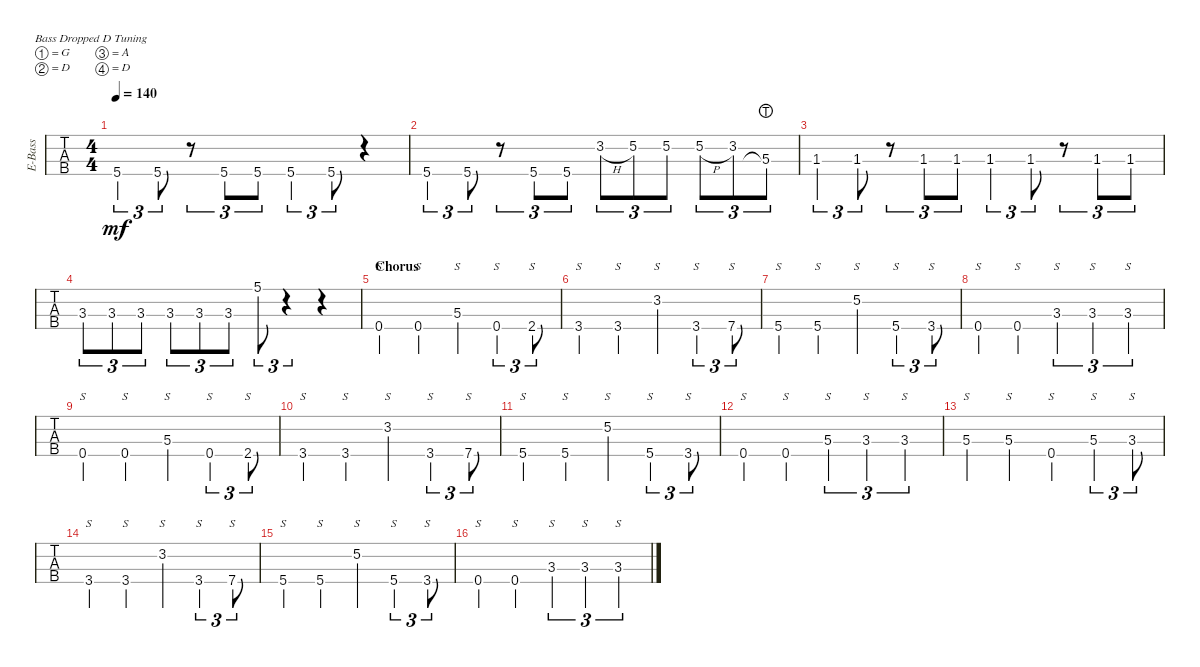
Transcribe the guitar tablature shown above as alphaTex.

\defaultSystemsLayout 4
\bracketExtendMode groupsimilarinstruments
\multiBarRest
\otherSystemsTrackNameOrientation horizontal
\track ("Cole Train" "E-Bass") {instrument electricbassfinger}
\staff {tabs}
\tuning (G2 D2 A1 D1)
\ts (4 4)
\tempo 140
\clef g2
\ks c
5.4.4{tu (3 2) dy mf} 5.4.8{tu (3 2)} r.8{tu (3 2)} 5.4.8{tu (3 2)} 5.4.8{tu (3 2)} 5.4.4{tu (3 2)} 5.4.8{tu (3 2)} r.4 |
5.4.4{tu (3 2)} 5.4.8{tu (3 2)} r.8{tu (3 2)} 5.4.8{tu (3 2)} 5.4.8{tu (3 2)} 3.2{h}.8{tu (3 2)} 5.2.8{tu (3 2)} 5.2.8{tu (3 2)} 5.2{h}.8{tu (3 2)} 3.2.8{tu (3 2)} 5.3{lht}.8{tu (3 2)} |
1.3{acc #}.4{tu (3 2)} 1.3{acc #}.8{tu (3 2)} r.8{tu (3 2)} 1.3{acc #}.8{tu (3 2)} 1.3{acc #}.8{tu (3 2)} 1.3{acc #}.4{tu (3 2)} 1.3{acc #}.8{tu (3 2)} r.8{tu (3 2)} 1.3{acc #}.8{tu (3 2)} 1.3{acc #}.8{tu (3 2)} |
3.3.8{tu (3 2)} 3.3.8{tu (3 2)} 3.3.8{tu (3 2)} 3.3.8{tu (3 2)} 3.3.8{tu (3 2)} 3.3.8{tu (3 2)} 5.1.8{tu (3 2)} r.4{tu (3 2)} r.4 |
\section ("" "Chorus")
\clef f4
0.4.4{s} 0.4.4{s} 5.3.4{s} 0.4.4{s tu (3 2)} 2.4.8{s tu (3 2)} |
3.4.4{s} 3.4.4{s} 3.2.4{s} 3.4.4{s tu (3 2)} 7.4.8{s tu (3 2)} |
5.4.4{s} 5.4.4{s} 5.2.4{s} 5.4.4{s tu (3 2)} 3.4.8{s tu (3 2)} |
0.4.4{s} 0.4.4{s} 3.3.4{s tu (3 2)} 3.3.4{s tu (3 2)} 3.3.4{s tu (3 2)} |
0.4.4{s} 0.4.4{s} 5.3.4{s} 0.4.4{s tu (3 2)} 2.4.8{s tu (3 2)} |
3.4.4{s} 3.4.4{s} 3.2.4{s} 3.4.4{s tu (3 2)} 7.4.8{s tu (3 2)} |
5.4.4{s} 5.4.4{s} 5.2.4{s} 5.4.4{s tu (3 2)} 3.4.8{s tu (3 2)} |
0.4.4{s} 0.4.4{s} 5.3.4{s tu (3 2)} 3.3.4{s tu (3 2)} 3.3.4{s tu (3 2)} |
5.3.4{s} 5.3.4{s} 0.4.4{s} 5.3.4{s tu (3 2)} 3.3.8{s tu (3 2)} |
3.4.4{s} 3.4.4{s} 3.2.4{s} 3.4.4{s tu (3 2)} 7.4.8{s tu (3 2)} |
5.4.4{s} 5.4.4{s} 5.2.4{s} 5.4.4{s tu (3 2)} 3.4.8{s tu (3 2)} |
0.4.4{s} 0.4.4{s} 3.3.4{s tu (3 2)} 3.3.4{s tu (3 2)} 3.3.4{s tu (3 2)}
